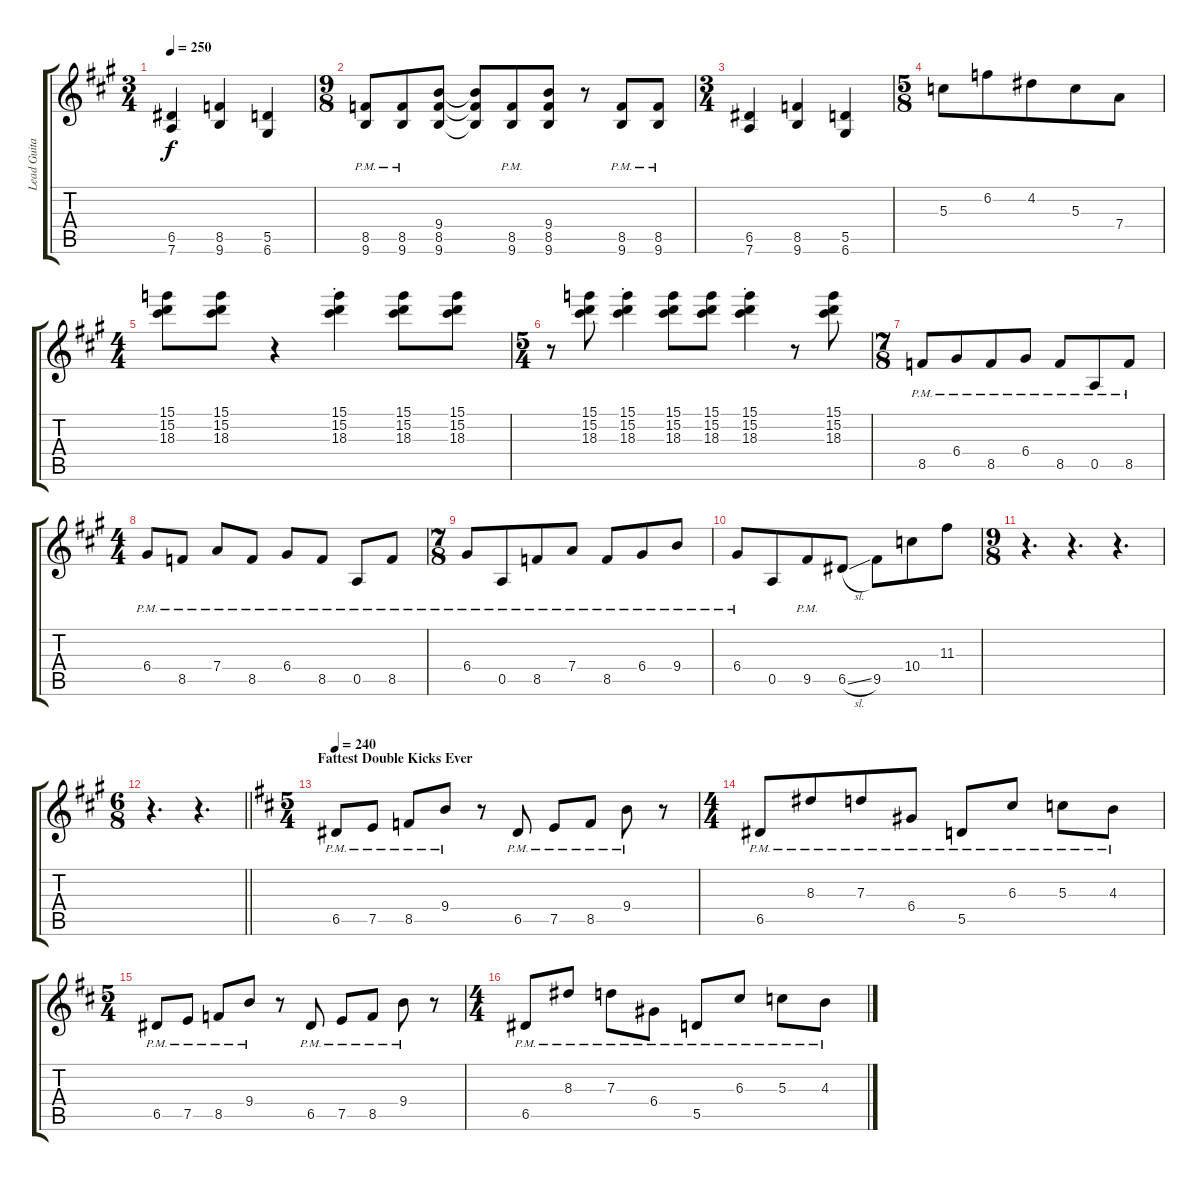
\track ("Lead Guitar 1" "Lead Guita") {instrument distortionguitar}
\staff {score tabs}
\tuning (E4 B3 G3 D3 A2 D2) {hide}
\ts (3 4)
\tempo 250
\clef g2
\ks f#minor
(6.5 7.6).4{dy f} (8.5 9.6).4{beam merge} (5.5 6.6).4 |
\ts (9 8)
(8.5{pm} 9.6{pm}).8 (8.5{pm} 9.6{pm}).8{beam merge} (9.4 8.5 9.6).8 (9.4{t} 8.5{t} 9.6{t}).8 (8.5{pm} 9.6{pm}).8 (9.4 8.5 9.6).8 r.8 (8.5{pm} 9.6{pm}).8 (8.5{pm} 9.6{pm}).8 |
\ts (3 4)
(6.5 7.6).4 (8.5 9.6).4 (5.5 6.6).4 |
\ts (5 8)
5.3.8{beam merge} 6.2.8{beam merge} 4.2.8{beam merge} 5.3.8{beam merge} 7.4.8 |
\ts (4 4)
(15.1 15.2 18.3).8 (15.1 15.2 18.3).8 r.4 (15.1{st} 15.2{st} 18.3{st}).4 (15.1 15.2 18.3).8 (15.1 15.2 18.3).8 |
\ts (5 4)
r.8 (15.1 15.2 18.3).8 (15.1{st} 15.2{st} 18.3{st}).4 (15.1 15.2 18.3).8 (15.1 15.2 18.3).8 (15.1{st} 15.2{st} 18.3{st}).4 r.8 (15.1 15.2 18.3).8 |
\ts (7 8)
8.5{pm}.8 6.4{pm}.8 8.5{pm}.8 6.4{pm}.8 8.5{pm}.8 0.5{pm}.8 8.5{pm}.8 |
\ts (4 4)
6.4{pm}.8 8.5{pm}.8 7.4{pm}.8 8.5{pm}.8 6.4{pm}.8 8.5{pm}.8 0.5{pm}.8 8.5{pm}.8 |
\ts (7 8)
6.4{pm}.8 0.5{pm}.8 8.5{pm}.8 7.4{pm}.8 8.5{pm}.8 6.4{pm}.8 9.4{pm}.8 |
6.4{pm}.8 0.5.8 9.5{pm}.8 6.5{sl}.8 9.5.8 10.4.8 11.3.8 |
\ts (9 8)
r.4{d} r.4{d} r.4{d} |
\ts (6 8)
\barLineRight lightlight
r.4{d} r.4{d} |
\ts (5 4)
\section ("" "Fattest Double Kicks Ever")
\tempo 240
\ks bminor
6.5{pm}.8{balance 6} 7.5{pm}.8 8.5{pm}.8 9.4{pm}.8 r.8 6.5{pm}.8 7.5{pm}.8 8.5{pm}.8 9.4{pm}.8 r.8 |
\ts (4 4)
6.5{pm}.8 8.3{pm}.8{beam merge} 7.3{pm}.8 6.4{pm}.8 5.5{pm}.8 6.3{pm}.8 5.3{pm}.8 4.3{pm}.8 |
\ts (5 4)
6.5{pm}.8 7.5{pm}.8 8.5{pm}.8 9.4{pm}.8 r.8 6.5{pm}.8 7.5{pm}.8 8.5{pm}.8 9.4{pm}.8 r.8 |
\ts (4 4)
6.5{pm}.8 8.3{pm}.8 7.3{pm}.8 6.4{pm}.8 5.5{pm}.8 6.3{pm}.8 5.3{pm}.8 4.3{pm}.8
